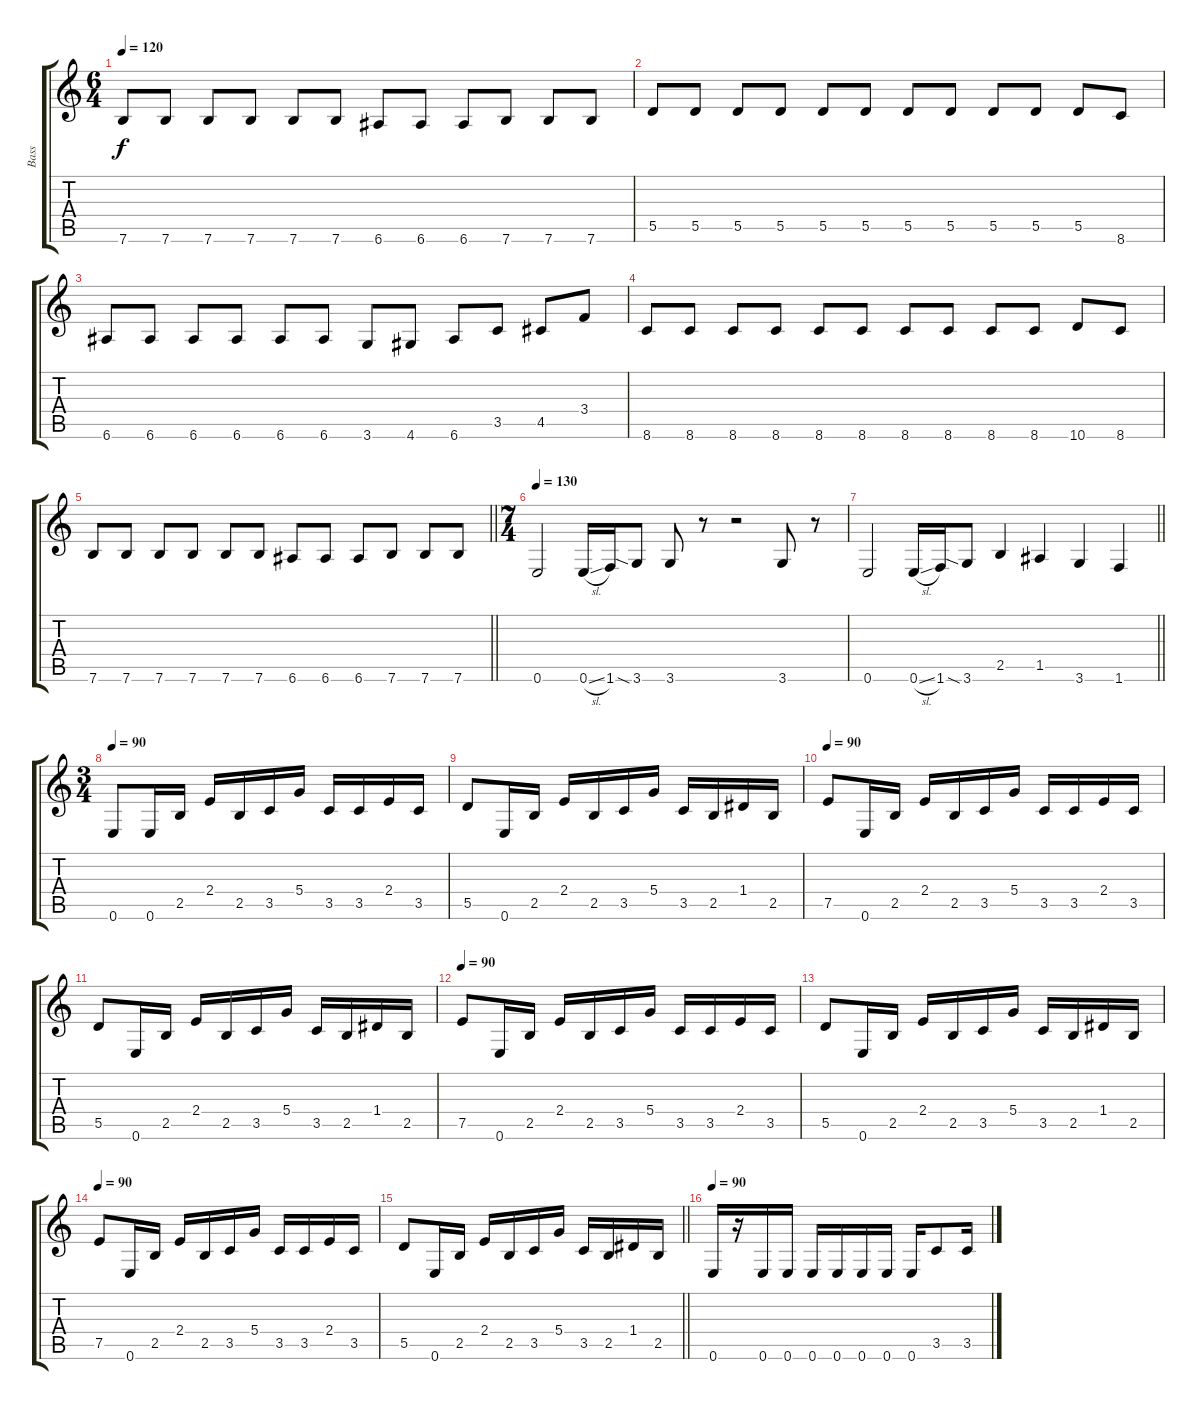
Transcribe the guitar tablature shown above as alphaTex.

\track ("Bass" "Bass") {instrument electricbasspick}
\staff {score tabs}
\tuning (E4 B3 G3 D3 A2 E2) {hide}
\ts (6 4)
\tempo 120
\clef g2
\ks c
7.6.8{dy f} 7.6.8 7.6.8 7.6.8 7.6.8 7.6.8 6.6.8 6.6.8 6.6.8 7.6.8 7.6.8 7.6.8 |
5.5.8 5.5.8 5.5.8 5.5.8 5.5.8 5.5.8 5.5.8 5.5.8 5.5.8 5.5.8 5.5.8 8.6.8 |
6.6.8 6.6.8 6.6.8 6.6.8 6.6.8 6.6.8 3.6.8 4.6.8 6.6.8 3.5.8 4.5.8 3.4.8 |
8.6.8 8.6.8 8.6.8 8.6.8 8.6.8 8.6.8 8.6.8 8.6.8 8.6.8 8.6.8 10.6.8 8.6.8 |
\barLineRight lightlight
7.6.8 7.6.8 7.6.8 7.6.8 7.6.8 7.6.8 6.6.8 6.6.8 6.6.8 7.6.8 7.6.8 7.6.8 |
\ts (7 4)
\tempo 130
0.6.2{volume 13} 0.6{sl}.16 1.6.16 3.6{sia}.8 3.6.8 r.8 r.2 3.6.8 r.8 |
\barLineRight lightlight
0.6.2 0.6{sl}.16 1.6.16 3.6{sia}.8 2.5.4 1.5.4 3.6.4 1.6.4 |
\ts (3 4)
\tempo 90
0.6.8{volume 16} 0.6.16 2.5.16 2.4.16 2.5.16 3.5.16 5.4.16 3.5.16 3.5.16 2.4.16 3.5.16 |
5.5.8 0.6.16 2.5.16 2.4.16 2.5.16 3.5.16 5.4.16 3.5.16 2.5.16 1.4.16 2.5.16 |
\tempo 90
7.5.8 0.6.16 2.5.16 2.4.16 2.5.16 3.5.16 5.4.16 3.5.16 3.5.16 2.4.16 3.5.16 |
5.5.8 0.6.16 2.5.16 2.4.16 2.5.16 3.5.16 5.4.16 3.5.16 2.5.16 1.4.16 2.5.16 |
\tempo 90
7.5.8 0.6.16 2.5.16 2.4.16 2.5.16 3.5.16 5.4.16 3.5.16 3.5.16 2.4.16 3.5.16 |
5.5.8 0.6.16 2.5.16 2.4.16 2.5.16 3.5.16 5.4.16 3.5.16 2.5.16 1.4.16 2.5.16 |
\tempo 90
7.5.8 0.6.16 2.5.16 2.4.16 2.5.16 3.5.16 5.4.16 3.5.16 3.5.16 2.4.16 3.5.16 |
\barLineRight lightlight
5.5.8 0.6.16 2.5.16 2.4.16 2.5.16 3.5.16 5.4.16 3.5.16 2.5.16 1.4.16 2.5.16 |
\tempo 90
0.6.16{volume 12} r.16 0.6.16 0.6.16 0.6.16 0.6.16 0.6.16 0.6.16 0.6.16 3.5.8 3.5.16
